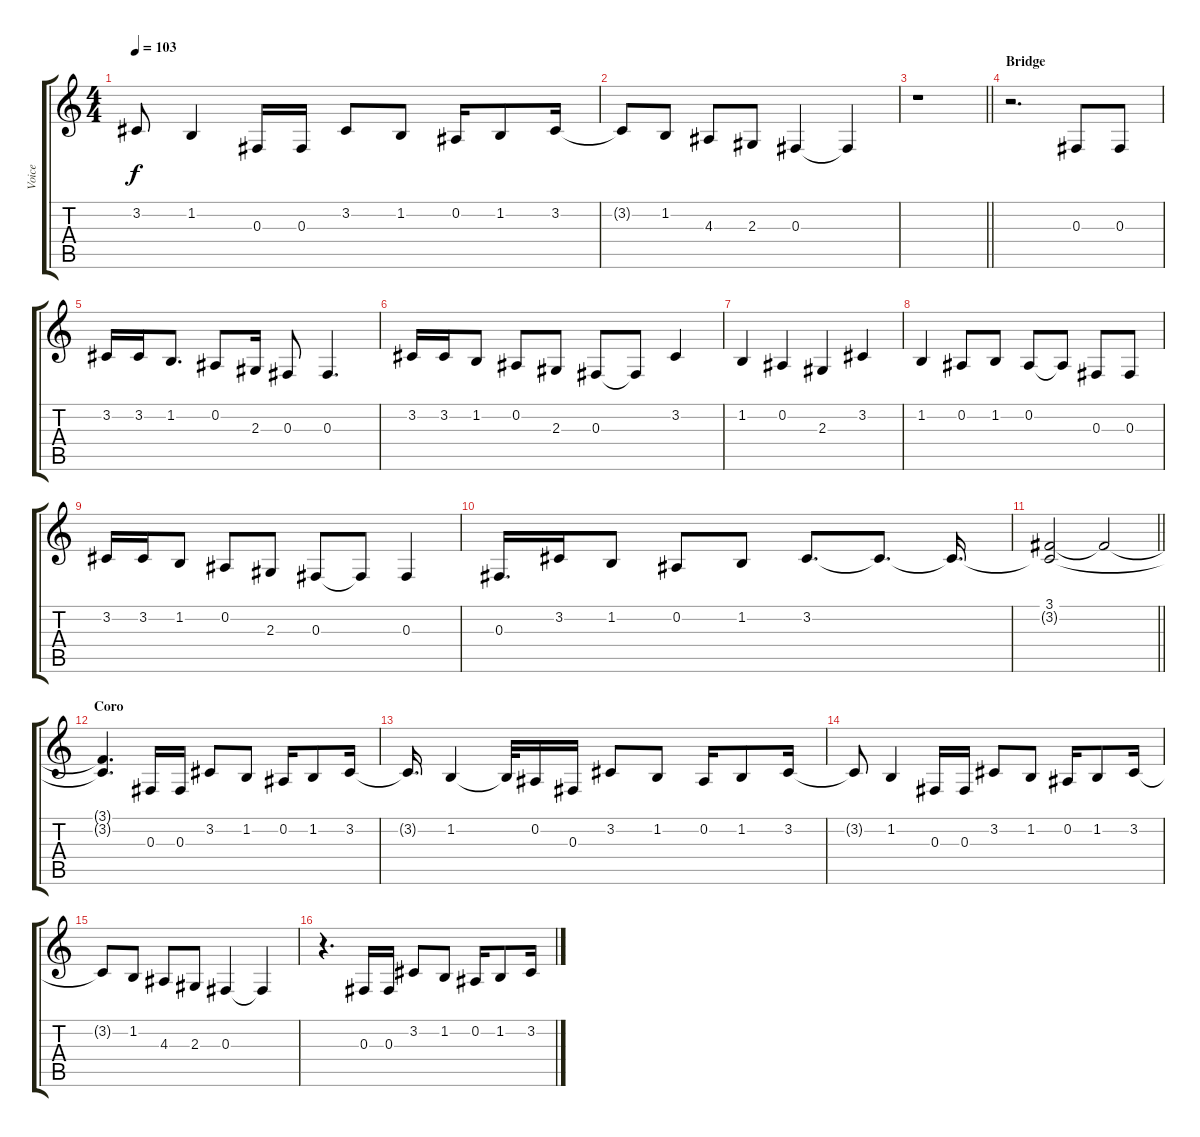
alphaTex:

\track ("Voice" "Voice") {instrument harmonica}
\staff {score tabs}
\tuning (Eb4 Bb3 Gb3 Db3 Ab2 Eb2) {hide}
\ts (4 4)
\tempo 103
\clef g2
\ks c
3.2{t}.8{dy f} 1.2.4 0.3.16 0.3.16 3.2.8 1.2.8 0.2.16 1.2.8 3.2.16 |
3.2{t}.8 1.2.8 4.3.8 2.3.8 0.3.4 0.3{t}.4 |
\barLineRight lightlight
r.1 |
\section ("" "Bridge")
r.2{d} 0.3.8 0.3.8 |
3.2.16 3.2.16 1.2.8{d} 0.2.8 2.3.16 0.3.8 0.3.4{d} |
3.2.16 3.2.16 1.2.8 0.2.8 2.3.8 0.3.8 0.3{t}.8 3.2.4 |
1.2.4 0.2.4 2.3.4 3.2.4 |
1.2.4 0.2.8 1.2.8 0.2.8 0.2{t}.8 0.3.8 0.3.8 |
3.2.16 3.2.16 1.2.8 0.2.8 2.3.8 0.3.8 0.3{t}.8 0.3.4 |
0.3.16{d} 3.2.16 1.2.8 0.2.8 1.2.8 3.2.8{d} 3.2{t}.8{d} 3.2{t}.16{d} |
\barLineRight lightlight
(3.1 3.2{t}).2 3.1{t}.2 |
\section ("" "Coro")
(3.1{t} 3.2{t}).4{d} 0.3.16 0.3.16 3.2.8 1.2.8 0.2.16 1.2.8 3.2.16 |
3.2{t}.16{d} 1.2.4 1.2{t}.32 0.2.16 0.3.16 3.2.8 1.2.8 0.2.16 1.2.8 3.2.16 |
3.2{t}.8 1.2.4 0.3.16 0.3.16 3.2.8 1.2.8 0.2.16 1.2.8 3.2.16 |
3.2{t}.8 1.2.8 4.3.8 2.3.8 0.3.4 0.3{t}.4 |
r.4{d} 0.3.16 0.3.16 3.2.8 1.2.8 0.2.16 1.2.8 3.2.16
